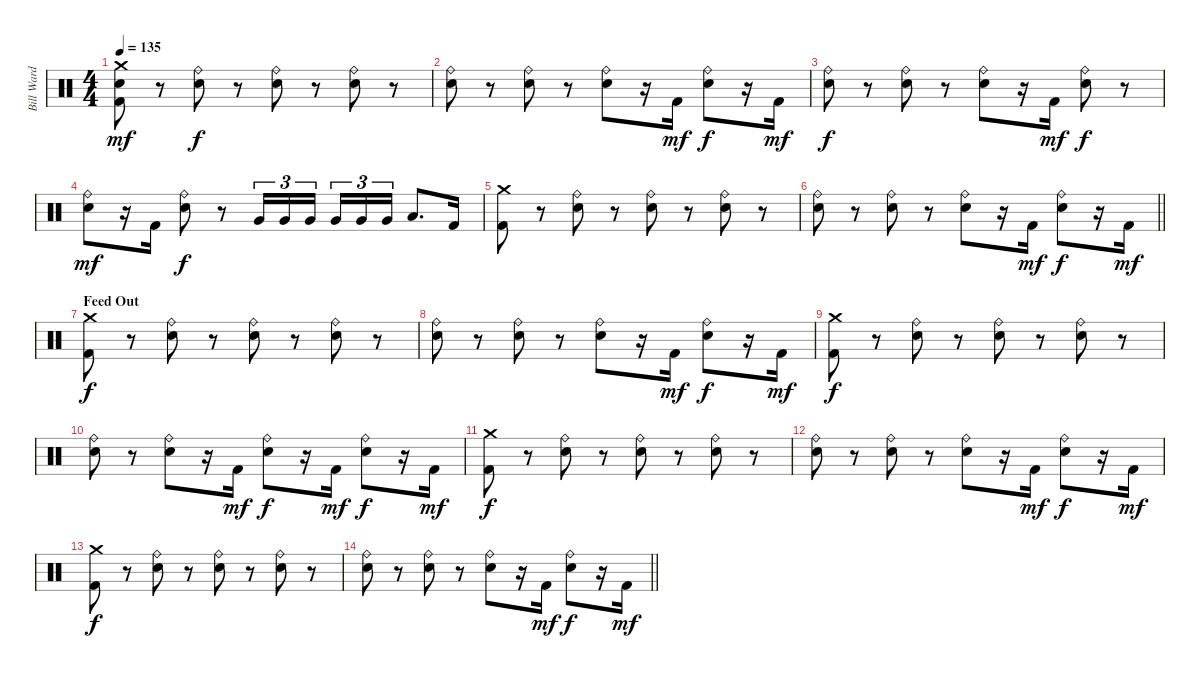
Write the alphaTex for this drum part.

\track ("Bill Ward - Drums" "Bill Ward ") {instrument percussion}
\staff {score}
\articulation defaults
\ts (4 4)
\tempo 135
\clef neutral
\ks c
("Crash medium (hit)" "Electric Snare (hit)" "Kick (hit) 2").8{dy mf} r.8 ("Ride (bell)" "Electric Snare (hit)").8{dy f} r.8 ("Ride (bell)" "Electric Snare (hit)").8 r.8 ("Ride (bell)" "Electric Snare (hit)").8 r.8 |
("Ride (bell)" "Electric Snare (hit)").8 r.8 ("Ride (bell)" "Electric Snare (hit)").8 r.8 ("Ride (bell)" "Electric Snare (hit)").8 r.16 "Kick (hit) 2".16{dy mf} ("Ride (bell)" "Electric Snare (hit)").8{dy f} r.16 "Kick (hit) 2".16{dy mf} |
("Ride (bell)" "Electric Snare (hit)").8{dy f} r.8 ("Ride (bell)" "Electric Snare (hit)").8 r.8 ("Ride (bell)" "Electric Snare (hit)").8 r.16 "Kick (hit) 2".16{dy mf} ("Ride (bell)" "Electric Snare (hit)").8{dy f} r.8 |
("Ride (bell)" "Electric Snare (hit)").8{dy mf} r.16 "Kick (hit) 2".16 ("Ride (bell)" "Electric Snare (hit)").8{dy f} r.8 "Very Low Tom (hit)".16{tu (3 2)} "Very Low Tom (hit)".16{tu (3 2)} "Very Low Tom (hit)".16{tu (3 2) beam splitsecondary} "Very Low Tom (hit)".16{tu (3 2)} "Very Low Tom (hit)".16{tu (3 2)} "Very Low Tom (hit)".16{tu (3 2)} "Low Floor Tom (hit)".8{d} "Kick (hit) 2".16 |
("Crash medium (hit)" "Kick (hit) 2").8 r.8 ("Ride (bell)" "Electric Snare (hit)").8 r.8 ("Ride (bell)" "Electric Snare (hit)").8 r.8 ("Ride (bell)" "Electric Snare (hit)").8 r.8 |
\barLineRight lightlight
("Ride (bell)" "Electric Snare (hit)").8 r.8 ("Ride (bell)" "Electric Snare (hit)").8 r.8 ("Ride (bell)" "Electric Snare (hit)").8 r.16 "Kick (hit) 2".16{dy mf} ("Ride (bell)" "Electric Snare (hit)").8{dy f} r.16 "Kick (hit) 2".16{dy mf} |
\section ("" "Feed Out")
("Crash medium (hit)" "Kick (hit) 2").8{dy f} r.8 ("Ride (bell)" "Electric Snare (hit)").8 r.8 ("Ride (bell)" "Electric Snare (hit)").8 r.8 ("Ride (bell)" "Electric Snare (hit)").8 r.8 |
("Ride (bell)" "Electric Snare (hit)").8 r.8 ("Ride (bell)" "Electric Snare (hit)").8 r.8 ("Ride (bell)" "Electric Snare (hit)").8 r.16 "Kick (hit) 2".16{dy mf} ("Ride (bell)" "Electric Snare (hit)").8{dy f} r.16 "Kick (hit) 2".16{dy mf} |
("Crash medium (hit)" "Kick (hit) 2").8{dy f} r.8 ("Ride (bell)" "Electric Snare (hit)").8 r.8 ("Ride (bell)" "Electric Snare (hit)").8 r.8 ("Ride (bell)" "Electric Snare (hit)").8 r.8 |
("Ride (bell)" "Electric Snare (hit)").8 r.8 ("Ride (bell)" "Electric Snare (hit)").8 r.16 "Kick (hit) 2".16{dy mf} ("Ride (bell)" "Electric Snare (hit)").8{dy f} r.16 "Kick (hit) 2".16{dy mf} ("Ride (bell)" "Electric Snare (hit)").8{dy f} r.16 "Kick (hit) 2".16{dy mf} |
("Crash medium (hit)" "Kick (hit) 2").8{dy f} r.8 ("Ride (bell)" "Electric Snare (hit)").8 r.8 ("Ride (bell)" "Electric Snare (hit)").8 r.8 ("Ride (bell)" "Electric Snare (hit)").8 r.8 |
("Ride (bell)" "Electric Snare (hit)").8 r.8 ("Ride (bell)" "Electric Snare (hit)").8 r.8 ("Ride (bell)" "Electric Snare (hit)").8 r.16 "Kick (hit) 2".16{dy mf} ("Ride (bell)" "Electric Snare (hit)").8{dy f} r.16 "Kick (hit) 2".16{dy mf} |
("Crash medium (hit)" "Kick (hit) 2").8{dy f} r.8 ("Ride (bell)" "Electric Snare (hit)").8 r.8 ("Ride (bell)" "Electric Snare (hit)").8 r.8 ("Ride (bell)" "Electric Snare (hit)").8 r.8 |
\barLineRight lightlight
("Ride (bell)" "Electric Snare (hit)").8 r.8 ("Ride (bell)" "Electric Snare (hit)").8 r.8 ("Ride (bell)" "Electric Snare (hit)").8 r.16 "Kick (hit) 2".16{dy mf} ("Ride (bell)" "Electric Snare (hit)").8{dy f} r.16 "Kick (hit) 2".16{dy mf}
